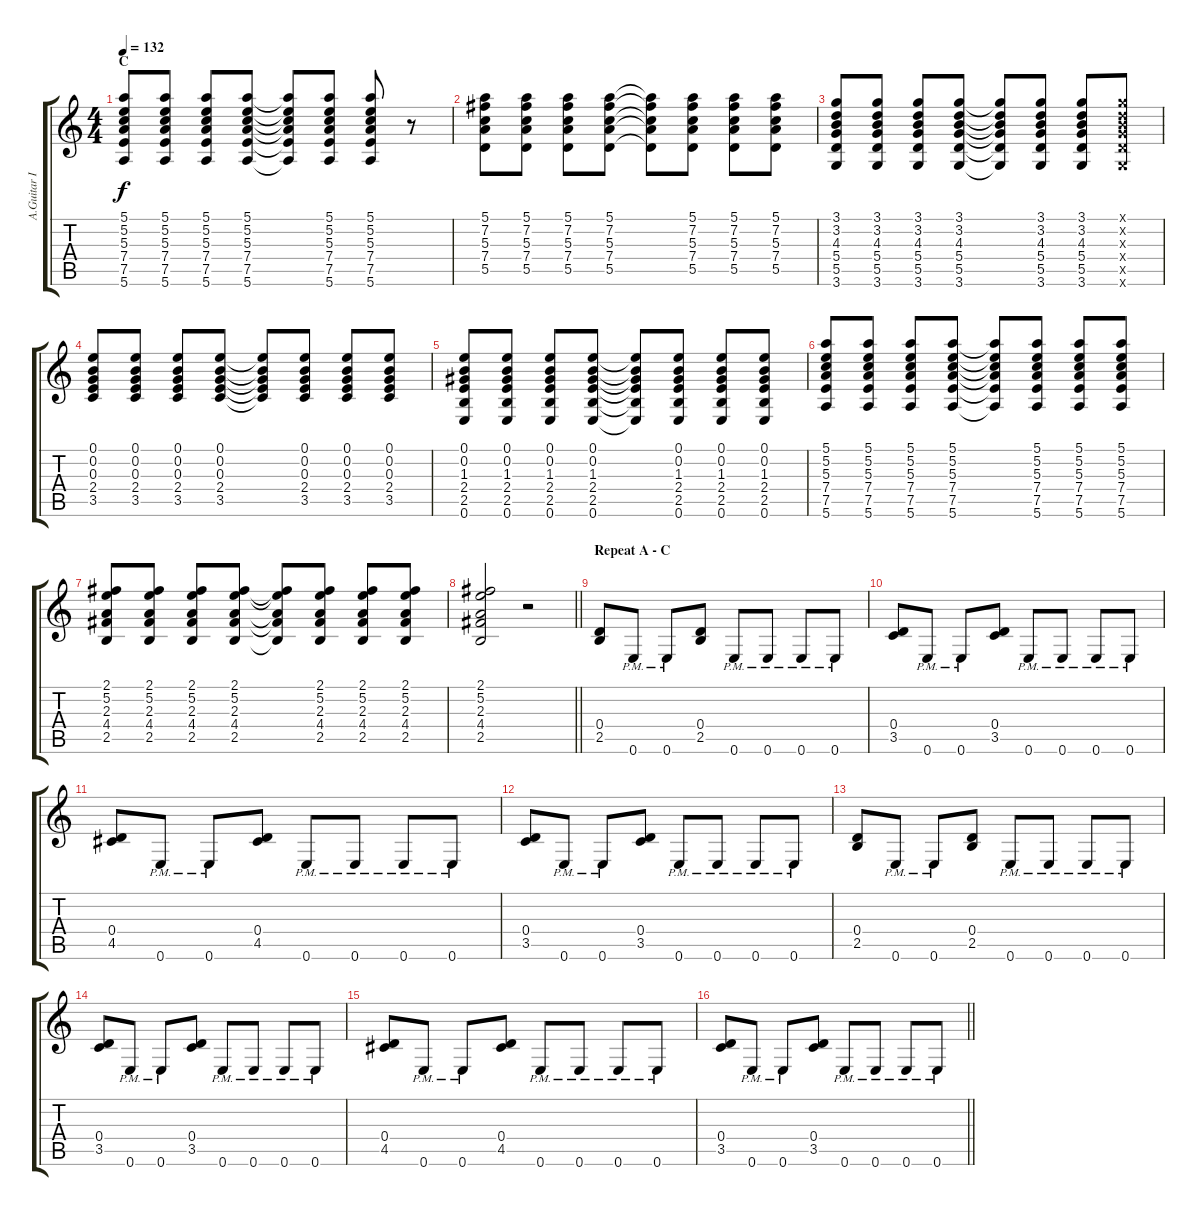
\track ("A.Guitar I" "A.Guitar I") {instrument acousticguitarsteel}
\staff {score tabs}
\tuning (E4 B3 G3 D3 A2 E2) {hide}
\ts (4 4)
\section ("" "C")
\tempo 132
\clef g2
\ks c
(5.1 5.2 5.3 7.4 7.5 5.6).8{dy f} (5.1 5.2 5.3 7.4 7.5 5.6).8 (5.1 5.2 5.3 7.4 7.5 5.6).8 (5.1 5.2 5.3 7.4 7.5 5.6).8 (5.1{t} 5.2{t} 5.3{t} 7.4{t} 7.5{t} 5.6{t}).8 (5.1 5.2 5.3 7.4 7.5 5.6).8 (5.1 5.2 5.3 7.4 7.5 5.6).8 r.8 |
(5.1 7.2 5.3 7.4 5.5).8 (5.1 7.2 5.3 7.4 5.5).8 (5.1 7.2 5.3 7.4 5.5).8 (5.1 7.2 5.3 7.4 5.5).8 (5.1{t} 7.2{t} 5.3{t} 7.4{t} 5.5{t}).8 (5.1 7.2 5.3 7.4 5.5).8 (5.1 7.2 5.3 7.4 5.5).8 (5.1 7.2 5.3 7.4 5.5).8 |
(3.1 3.2 4.3 5.4 5.5 3.6).8 (3.1 3.2 4.3 5.4 5.5 3.6).8 (3.1 3.2 4.3 5.4 5.5 3.6).8 (3.1 3.2 4.3 5.4 5.5 3.6).8 (3.1{t} 3.2{t} 4.3{t} 5.4{t} 5.5{t} 3.6{t}).8 (3.1 3.2 4.3 5.4 5.5 3.6).8 (3.1 3.2 4.3 5.4 5.5 3.6).8 (3.1{x} 3.2{x} 4.3{x} 5.4{x} 5.5{x} 3.6{x}).8 |
(0.1 0.2 0.3 2.4 3.5).8 (0.1 0.2 0.3 2.4 3.5).8 (0.1 0.2 0.3 2.4 3.5).8 (0.1 0.2 0.3 2.4 3.5).8 (0.1{t} 0.2{t} 0.3{t} 2.4{t} 3.5{t}).8 (0.1 0.2 0.3 2.4 3.5).8 (0.1 0.2 0.3 2.4 3.5).8 (0.1 0.2 0.3 2.4 3.5).8 |
(0.1 0.2 1.3 2.4 2.5 0.6).8 (0.1 0.2 1.3 2.4 2.5 0.6).8 (0.1 0.2 1.3 2.4 2.5 0.6).8 (0.1 0.2 1.3 2.4 2.5 0.6).8 (0.1{t} 0.2{t} 1.3{t} 2.4{t} 2.5{t} 0.6{t}).8 (0.1 0.2 1.3 2.4 2.5 0.6).8 (0.1 0.2 1.3 2.4 2.5 0.6).8 (0.1 0.2 1.3 2.4 2.5 0.6).8 |
(5.1 5.2 5.3 7.4 7.5 5.6).8 (5.1 5.2 5.3 7.4 7.5 5.6).8 (5.1 5.2 5.3 7.4 7.5 5.6).8 (5.1 5.2 5.3 7.4 7.5 5.6).8 (5.1{t} 5.2{t} 5.3{t} 7.4{t} 7.5{t} 5.6{t}).8 (5.1 5.2 5.3 7.4 7.5 5.6).8 (5.1 5.2 5.3 7.4 7.5 5.6).8 (5.1 5.2 5.3 7.4 7.5 5.6).8 |
(2.1 5.2 2.3 4.4 2.5).8 (2.1 5.2 2.3 4.4 2.5).8 (2.1 5.2 2.3 4.4 2.5).8 (2.1 5.2 2.3 4.4 2.5).8 (2.1{t} 5.2{t} 2.3{t} 4.4{t} 2.5{t}).8 (2.1 5.2 2.3 4.4 2.5).8 (2.1 5.2 2.3 4.4 2.5).8 (2.1 5.2 2.3 4.4 2.5).8 |
\barLineRight lightlight
(2.1 5.2 2.3 4.4 2.5).2 r.2 |
\section ("" "Repeat A - C")
(0.4 2.5).8 0.6{pm}.8 0.6{pm}.8 (0.4 2.5).8 0.6{pm}.8 0.6{pm}.8 0.6{pm}.8 0.6{pm}.8 |
(0.4 3.5).8 0.6{pm}.8 0.6{pm}.8 (0.4 3.5).8 0.6{pm}.8 0.6{pm}.8 0.6{pm}.8 0.6{pm}.8 |
(0.4 4.5).8 0.6{pm}.8 0.6{pm}.8 (0.4 4.5).8 0.6{pm}.8 0.6{pm}.8 0.6{pm}.8 0.6{pm}.8 |
(0.4 3.5).8 0.6{pm}.8 0.6{pm}.8 (0.4 3.5).8 0.6{pm}.8 0.6{pm}.8 0.6{pm}.8 0.6{pm}.8 |
(0.4 2.5).8 0.6{pm}.8 0.6{pm}.8 (0.4 2.5).8 0.6{pm}.8 0.6{pm}.8 0.6{pm}.8 0.6{pm}.8 |
(0.4 3.5).8 0.6{pm}.8 0.6{pm}.8 (0.4 3.5).8 0.6{pm}.8 0.6{pm}.8 0.6{pm}.8 0.6{pm}.8 |
(0.4 4.5).8 0.6{pm}.8 0.6{pm}.8 (0.4 4.5).8 0.6{pm}.8 0.6{pm}.8 0.6{pm}.8 0.6{pm}.8 |
\barLineRight lightlight
(0.4 3.5).8 0.6{pm}.8 0.6{pm}.8 (0.4 3.5).8 0.6{pm}.8 0.6{pm}.8 0.6{pm}.8 0.6{pm}.8
